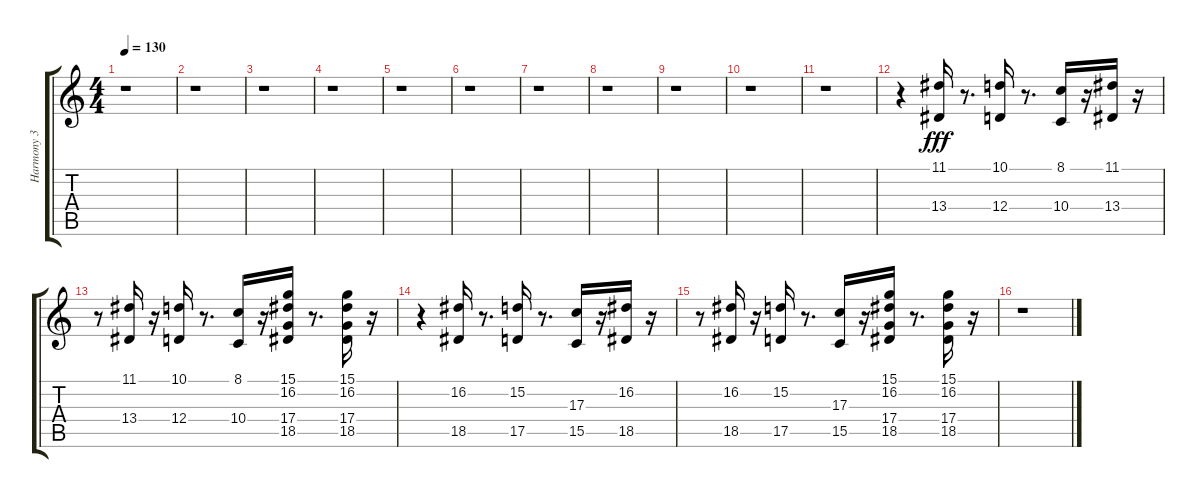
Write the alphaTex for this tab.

\track ("Harmony 3" "Harmony 3") {instrument synthbrass2}
\staff {score tabs}
\tuning (E4 B3 G3 D3 A2 E2) {hide}
\ts (4 4)
\tempo 130
\clef g2
\ks c
r.1{dy fff} |
r.1 |
r.1 |
r.1 |
r.1 |
r.1 |
r.1 |
r.1 |
r.1 |
r.1 |
r.1 |
r.4 (11.1 13.4).16{volume 9} r.8{d} (10.1 12.4).16 r.8{d} (8.1 10.4).16 r.16 (11.1 13.4).16 r.16 |
r.8 (11.1 13.4).16 r.16 (10.1 12.4).16 r.8{d} (8.1 10.4).16 r.16 (15.1 16.2 17.4 18.5).16 r.8{d} (15.1 16.2 17.4 18.5).16 r.16 |
r.4 (16.2 18.5).16 r.8{d} (15.2 17.5).16 r.8{d} (17.3 15.5).16 r.16 (16.2 18.5).16 r.16 |
r.8 (16.2 18.5).16 r.16 (15.2 17.5).16 r.8{d} (17.3 15.5).16 r.16 (15.1 16.2 17.4 18.5).16 r.8{d} (15.1 16.2 17.4 18.5).16 r.16 |
r.1
